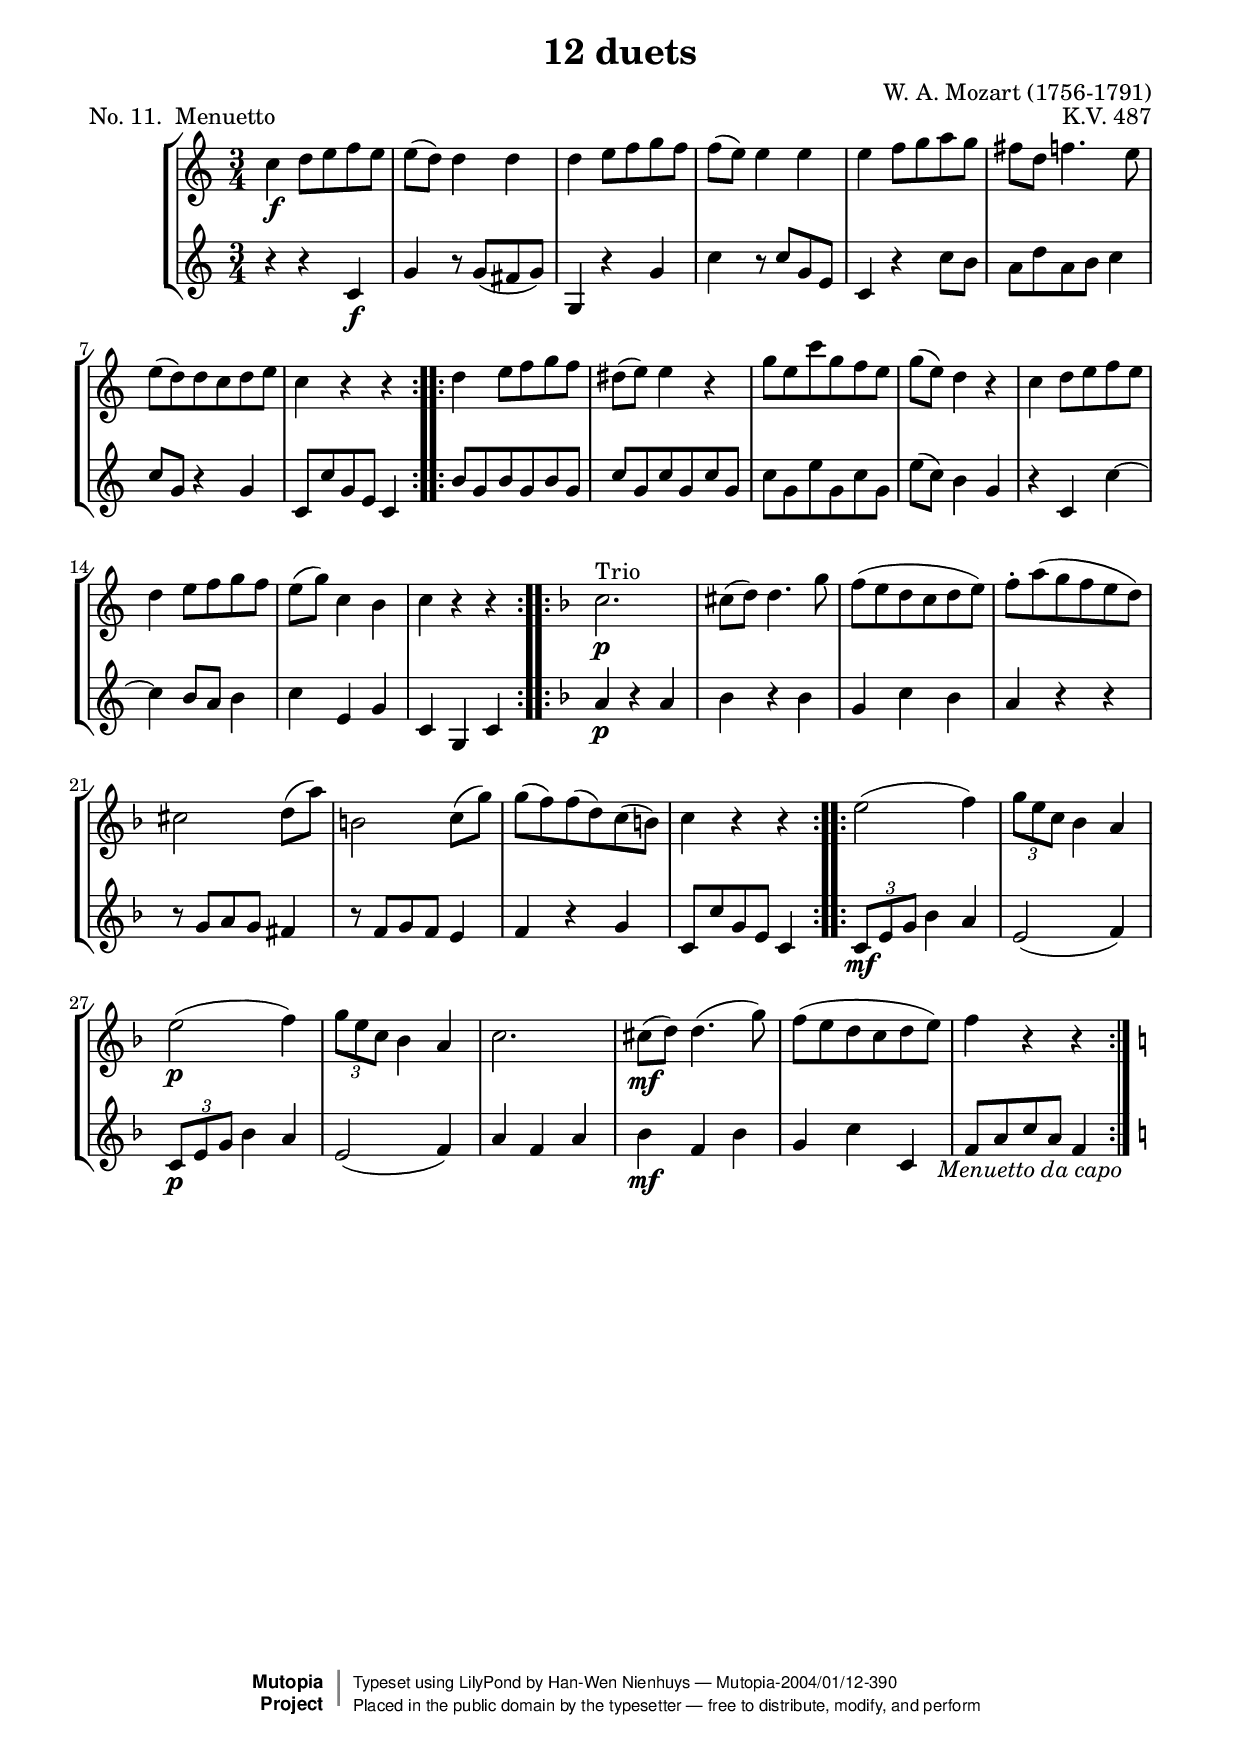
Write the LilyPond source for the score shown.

\version "2.18.0"

\include "header.ly"

global =  {
  \time 3/4
  \key c \major
  s2.*16
  \key f \major
  s2.*16
  \key c \major
}

hornI =  \relative c'' {
  \repeat volta 2 {
    c4\f d8 e f e e( d ) d4 d |
    d e8 f g
    f f( e )
    e4 e | e f8 g a g |
    fis d f4. e8 |
    e8( d ) d c d e c4 r r
  }
  \repeat volta 2 {
    d4 e8 f g f dis( e) e4 r |
    g8 e c' g f e |
    g8( e) d4 r |
    c4 d8 e f e d4 e8 f g f e( g)  c,4 b |
    c4 r r
  }
  \repeat volta 2 {
    c2.\p^"Trio"
    cis8( d) d4. g8 f( e d c d e ) |
    f-. a( g f e d ) |
    cis2 d8( a') |
    b,2 c8( g') |
    g( f) f( d) c( b) |
    c4 r r
  }
  \repeat volta 2 {
    e2( f4)|
    \tuplet 3/2 { g8 e c } bes4 a |
    e'2(\p f4) |
    \tuplet 3/2 { g8 e c } bes4 a c2. |
    cis8\mf( d) d4.(g8) |
    f( e d c d e ) f4 r r
  }
}

hornII =  \relative c' {
  \repeat volta 2 {
    r4 r c \f g' r8 g( fis g) |
    g,4 r g' |
    c r8 c g e |
    c4 r c'8 b |
    a d a b c4 |
    c8 g r4 g |
    c,8 c' g e c4  |
  }
  \repeat volta 2 {
    b'8 g
    \repeat unfold 2 { b g } |
    \repeat unfold 3 {c g } |
    c g e' g, c g |
    e'( c) b4 g |
    r4 c, c'~ c b8 a b4 c4 e, g c, g c
  }
  \repeat volta 2 {
    a'4\p r a
    bes r bes |
    g c bes a r r |
    r8 g a g fis4 |
    r8 f g f e4 |
    f4 r g |
    c,8 c' g e c4 |
  }
  \repeat volta 2 {
    \tuplet 3/2 { c8\mf e g } bes4 a |
    e2( f4)
    \tuplet 3/2 { c8\p e g } bes4 a |
    e2( f4)
    a4 f a bes\mf f bes g c c, f8 a c a f4_\markup { \italic \halign #0.45 "Menuetto da capo" }
  }
}



\score {
  \new StaffGroup <<
    \new Staff << \global \hornI >>
    \new Staff << \global \hornII >>
  >>

  \layout { }

  \midi {
    \tempo 4 = 120
  }

  \header {
    piece = "No. 11.  Menuetto"
  }
}
